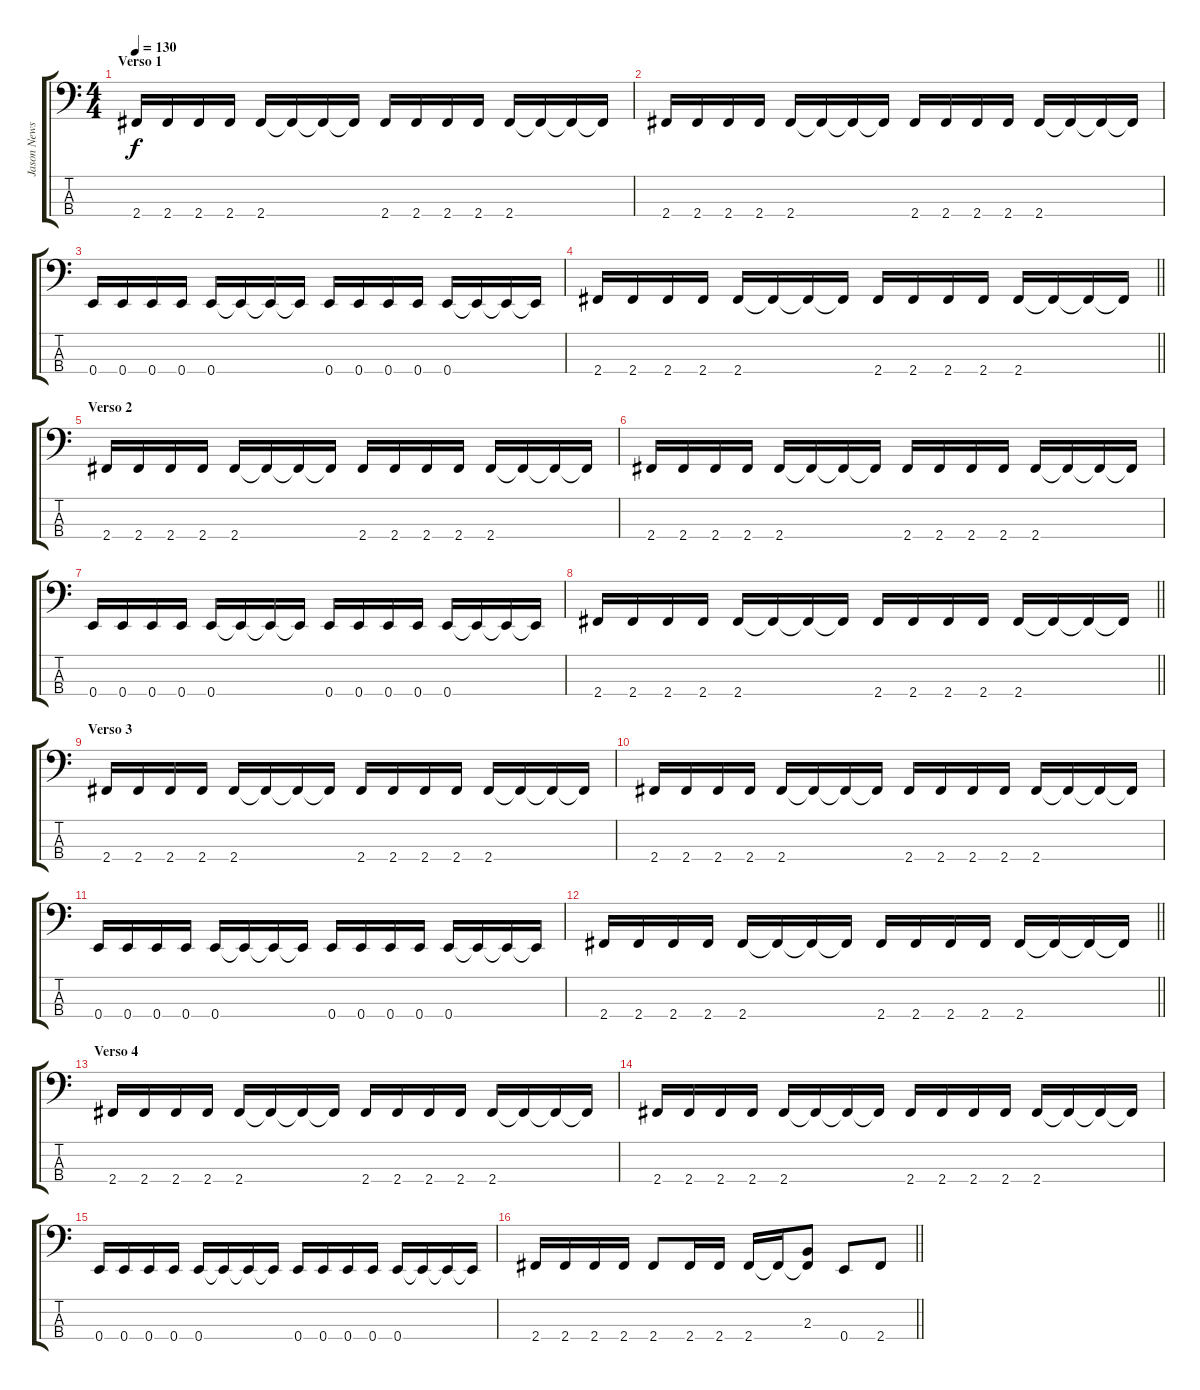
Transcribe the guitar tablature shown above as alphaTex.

\track ("Jason Newsted" "Jason News") {instrument slapbass1}
\staff {score tabs}
\tuning (G2 D2 A1 E1) {hide}
\ts (4 4)
\section ("" "Verso 1")
\tempo 130
\clef f4
\ks c
2.4.16{dy f} 2.4.16 2.4.16 2.4.16 2.4.16 2.4{t}.16 2.4{t}.16 2.4{t}.16 2.4.16 2.4.16 2.4.16 2.4.16 2.4.16 2.4{t}.16 2.4{t}.16 2.4{t}.16 |
2.4.16 2.4.16 2.4.16 2.4.16 2.4.16 2.4{t}.16 2.4{t}.16 2.4{t}.16 2.4.16 2.4.16 2.4.16 2.4.16 2.4.16 2.4{t}.16 2.4{t}.16 2.4{t}.16 |
0.4.16 0.4.16 0.4.16 0.4.16 0.4.16 0.4{t}.16 0.4{t}.16 0.4{t}.16 0.4.16 0.4.16 0.4.16 0.4.16 0.4.16 0.4{t}.16 0.4{t}.16 0.4{t}.16 |
\barLineRight lightlight
2.4.16 2.4.16 2.4.16 2.4.16 2.4.16 2.4{t}.16 2.4{t}.16 2.4{t}.16 2.4.16 2.4.16 2.4.16 2.4.16 2.4.16 2.4{t}.16 2.4{t}.16 2.4{t}.16 |
\section ("" "Verso 2")
2.4.16 2.4.16 2.4.16 2.4.16 2.4.16 2.4{t}.16 2.4{t}.16 2.4{t}.16 2.4.16 2.4.16 2.4.16 2.4.16 2.4.16 2.4{t}.16 2.4{t}.16 2.4{t}.16 |
2.4.16 2.4.16 2.4.16 2.4.16 2.4.16 2.4{t}.16 2.4{t}.16 2.4{t}.16 2.4.16 2.4.16 2.4.16 2.4.16 2.4.16 2.4{t}.16 2.4{t}.16 2.4{t}.16 |
0.4.16 0.4.16 0.4.16 0.4.16 0.4.16 0.4{t}.16 0.4{t}.16 0.4{t}.16 0.4.16 0.4.16 0.4.16 0.4.16 0.4.16 0.4{t}.16 0.4{t}.16 0.4{t}.16 |
\barLineRight lightlight
2.4.16 2.4.16 2.4.16 2.4.16 2.4.16 2.4{t}.16 2.4{t}.16 2.4{t}.16 2.4.16 2.4.16 2.4.16 2.4.16 2.4.16 2.4{t}.16 2.4{t}.16 2.4{t}.16 |
\section ("" "Verso 3")
2.4.16 2.4.16 2.4.16 2.4.16 2.4.16 2.4{t}.16 2.4{t}.16 2.4{t}.16 2.4.16 2.4.16 2.4.16 2.4.16 2.4.16 2.4{t}.16 2.4{t}.16 2.4{t}.16 |
2.4.16 2.4.16 2.4.16 2.4.16 2.4.16 2.4{t}.16 2.4{t}.16 2.4{t}.16 2.4.16 2.4.16 2.4.16 2.4.16 2.4.16 2.4{t}.16 2.4{t}.16 2.4{t}.16 |
0.4.16 0.4.16 0.4.16 0.4.16 0.4.16 0.4{t}.16 0.4{t}.16 0.4{t}.16 0.4.16 0.4.16 0.4.16 0.4.16 0.4.16 0.4{t}.16 0.4{t}.16 0.4{t}.16 |
\barLineRight lightlight
2.4.16 2.4.16 2.4.16 2.4.16 2.4.16 2.4{t}.16 2.4{t}.16 2.4{t}.16 2.4.16 2.4.16 2.4.16 2.4.16 2.4.16 2.4{t}.16 2.4{t}.16 2.4{t}.16 |
\section ("" "Verso 4")
2.4.16 2.4.16 2.4.16 2.4.16 2.4.16 2.4{t}.16 2.4{t}.16 2.4{t}.16 2.4.16 2.4.16 2.4.16 2.4.16 2.4.16 2.4{t}.16 2.4{t}.16 2.4{t}.16 |
2.4.16 2.4.16 2.4.16 2.4.16 2.4.16 2.4{t}.16 2.4{t}.16 2.4{t}.16 2.4.16 2.4.16 2.4.16 2.4.16 2.4.16 2.4{t}.16 2.4{t}.16 2.4{t}.16 |
0.4.16 0.4.16 0.4.16 0.4.16 0.4.16 0.4{t}.16 0.4{t}.16 0.4{t}.16 0.4.16 0.4.16 0.4.16 0.4.16 0.4.16 0.4{t}.16 0.4{t}.16 0.4{t}.16 |
\barLineRight lightlight
2.4.16 2.4.16 2.4.16 2.4.16 2.4.8 2.4.16 2.4.16 2.4.16 2.4{t}.16 (2.3 2.4{t}).8 0.4.8 2.4.8
